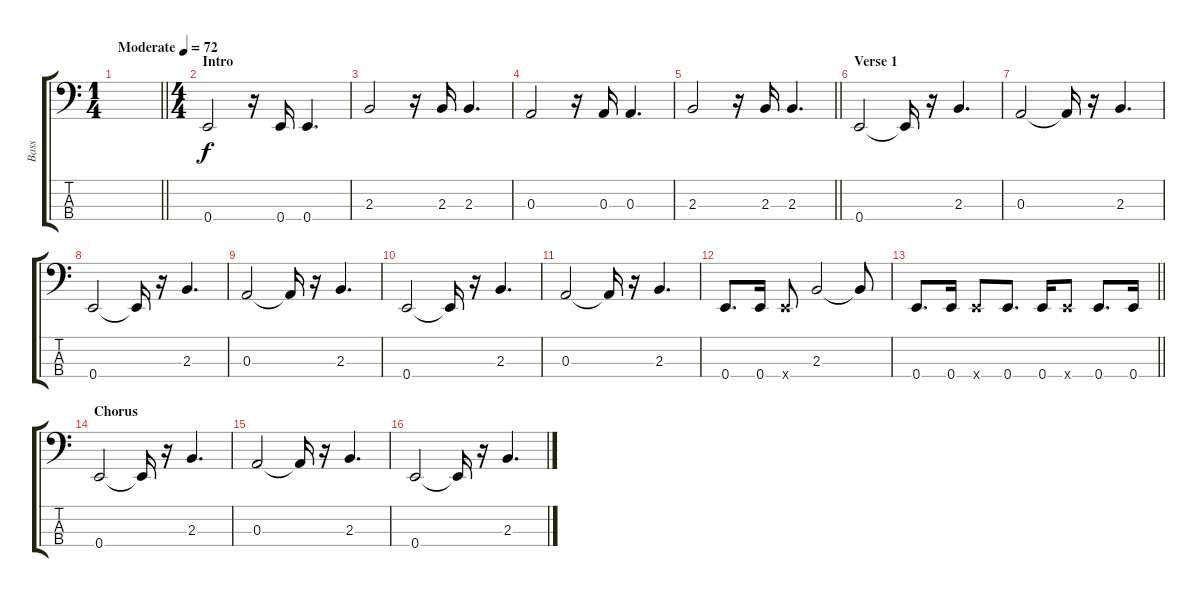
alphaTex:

\track ("Bass" "Bass") {instrument electricbassfinger}
\staff {score tabs}
\tuning (G2 D2 A1 E1) {hide}
\ts (1 4)
\tempo (72 "Moderate")
\clef f4
\barLineRight lightlight
\ks c
|
\ts (4 4)
\section ("" "Intro")
0.4.2 r.16 0.4.16 0.4.4{d} |
2.3.2 r.16 2.3.16 2.3.4{d} |
0.3.2 r.16 0.3.16 0.3.4{d} |
\barLineRight lightlight
2.3.2 r.16 2.3.16 2.3.4{d} |
\section ("" "Verse 1")
0.4.2 0.4{t}.16 r.16 2.3.4{d} |
0.3.2 0.3{t}.16 r.16 2.3.4{d} |
0.4.2 0.4{t}.16 r.16 2.3.4{d} |
0.3.2 0.3{t}.16 r.16 2.3.4{d} |
0.4.2 0.4{t}.16 r.16 2.3.4{d} |
0.3.2 0.3{t}.16 r.16 2.3.4{d} |
0.4.8{d} 0.4.16 0.4{x}.8 2.3.2 2.3{t}.8 |
\barLineRight lightlight
0.4.8{d} 0.4.16 0.4{x}.8 0.4.8{d} 0.4.16 0.4{x}.8 0.4.8{d} 0.4.16 |
\section ("" "Chorus")
0.4.2 0.4{t}.16 r.16 2.3.4{d} |
0.3.2 0.3{t}.16 r.16 2.3.4{d} |
0.4.2 0.4{t}.16 r.16 2.3.4{d}
